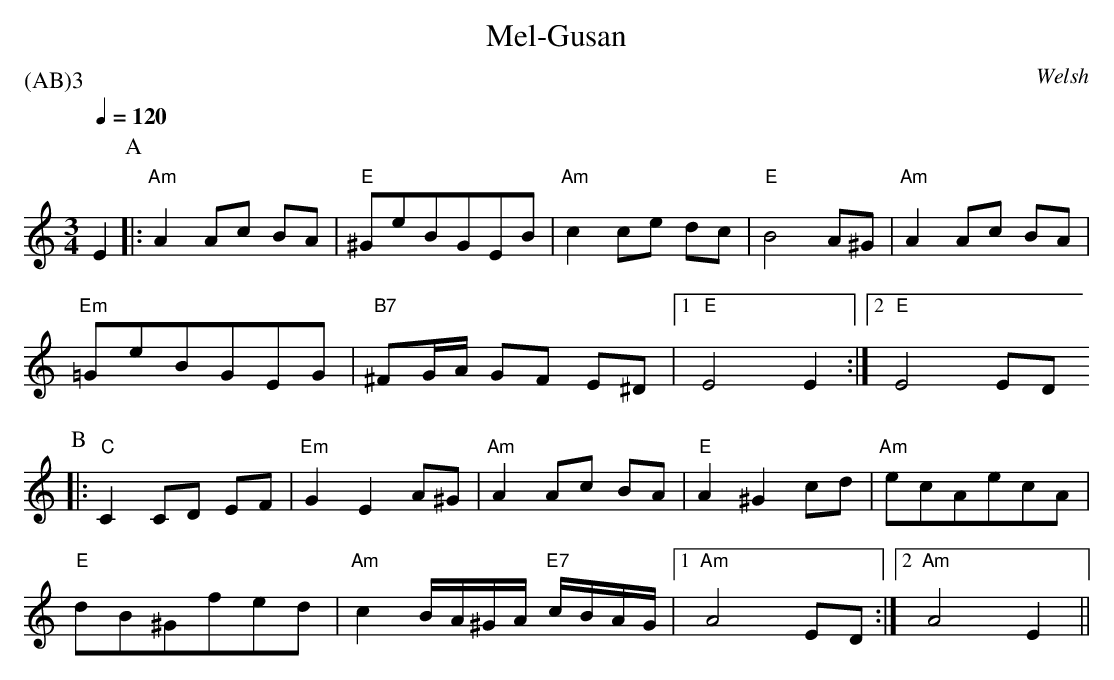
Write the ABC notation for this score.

X:1
T:Mel-Gusan
C:Welsh
M:3/4
Q:1/4=120
P:(AB)3
L: 1/8  % quaver
K:C
E2  \
P:A
|: "Am" A2 Ac BA | "E"^GeBGEB |  "Am" c2 ce dc |  "E" B4 A^G | "Am"A2 Ac BA |
"Em" =GeBGEG | "B7" ^FG/A/ GF E^D |1 "E" E4 E2 :|2  "E" E4 ED
P:B
|: "C" C2 CD EF | "Em" G2 E2 A^G | "Am" A2 Ac BA | "E" A2 ^G2 cd | "Am" ecAecA |
 "E" dB^Gfed | "Am" c2 B/A/^G/A/ "E7"c/B/A/G/ |1 "Am" A4 ED :|2 "Am" A4 E2 ||
